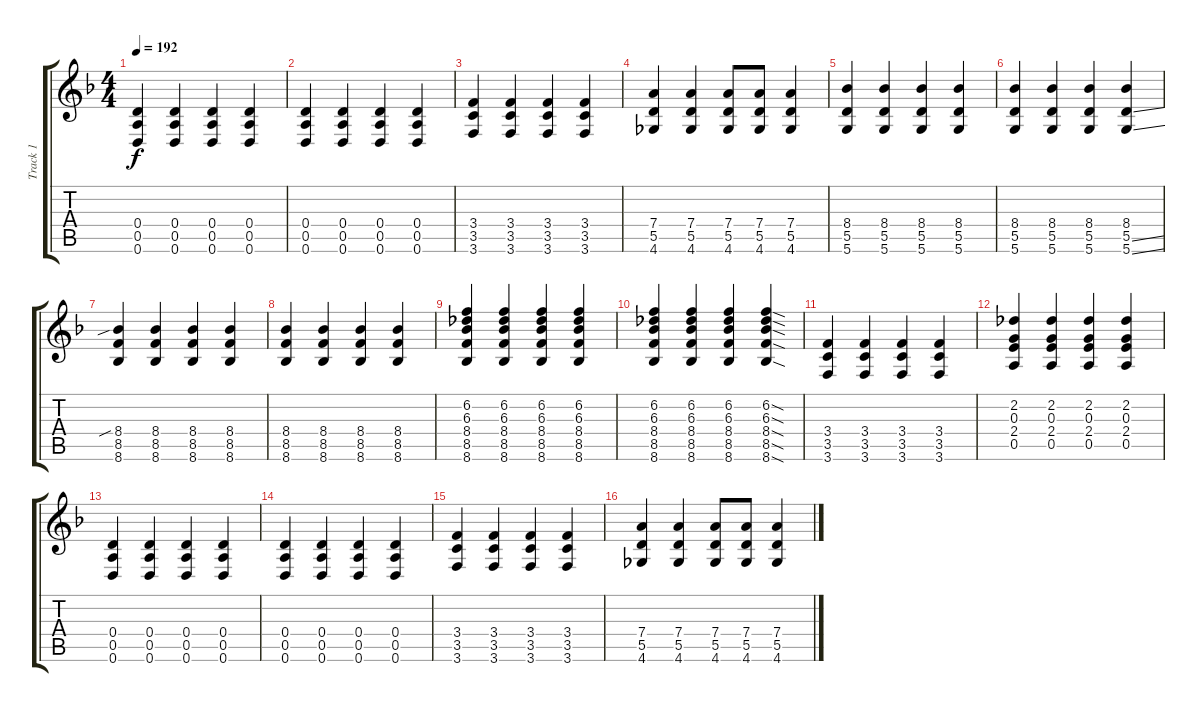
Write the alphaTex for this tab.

\track ("Track 1" "Track 1") {instrument distortionguitar}
\staff {score tabs}
\tuning (E4 B3 G3 D3 A2 D2) {hide}
\ts (4 4)
\tempo 192
\clef g2
\ks f
(0.4 0.5 0.6).4{dy f} (0.4 0.5 0.6).4 (0.4 0.5 0.6).4 (0.4 0.5 0.6).4 |
(0.4 0.5 0.6).4 (0.4 0.5 0.6).4 (0.4 0.5 0.6).4 (0.4 0.5 0.6).4 |
(3.4 3.5 3.6).4 (3.4 3.5 3.6).4 (3.4 3.5 3.6).4 (3.4 3.5 3.6).4 |
(7.4 5.5 4.6).4 (7.4 5.5 4.6).4 (7.4 5.5 4.6).8 (7.4 5.5 4.6).8 (7.4 5.5 4.6).4 |
(8.4 5.5 5.6).4 (8.4 5.5 5.6).4 (8.4 5.5 5.6).4 (8.4 5.5 5.6).4 |
(8.4 5.5 5.6).4 (8.4 5.5 5.6).4 (8.4 5.5 5.6).4 (8.4 5.5{ss} 5.6{ss}).4 |
(8.4{sib} 8.5 8.6).4 (8.4 8.5 8.6).4 (8.4 8.5 8.6).4 (8.4 8.5 8.6).4 |
(8.4 8.5 8.6).4 (8.4 8.5 8.6).4 (8.4 8.5 8.6).4 (8.4 8.5 8.6).4 |
(6.2 6.3 8.4 8.5 8.6).4 (6.2 6.3 8.4 8.5 8.6).4 (6.2 6.3 8.4 8.5 8.6).4 (6.2 6.3 8.4 8.5 8.6).4 |
(6.2 6.3 8.4 8.5 8.6).4 (6.2 6.3 8.4 8.5 8.6).4 (6.2 6.3 8.4 8.5 8.6).4 (6.2{sod} 6.3{sod} 8.4{sod} 8.5{sod} 8.6{sod}).4 |
(3.4 3.5 3.6).4 (3.4 3.5 3.6).4 (3.4 3.5 3.6).4 (3.4 3.5 3.6).4 |
(2.2 0.3 2.4 0.5).4 (2.2 0.3 2.4 0.5).4 (2.2 0.3 2.4 0.5).4 (2.2 0.3 2.4 0.5).4 |
(0.4 0.5 0.6).4 (0.4 0.5 0.6).4 (0.4 0.5 0.6).4 (0.4 0.5 0.6).4 |
(0.4 0.5 0.6).4 (0.4 0.5 0.6).4 (0.4 0.5 0.6).4 (0.4 0.5 0.6).4 |
(3.4 3.5 3.6).4 (3.4 3.5 3.6).4 (3.4 3.5 3.6).4 (3.4 3.5 3.6).4 |
(7.4 5.5 4.6).4 (7.4 5.5 4.6).4 (7.4 5.5 4.6).8 (7.4 5.5 4.6).8 (7.4 5.5 4.6).4
